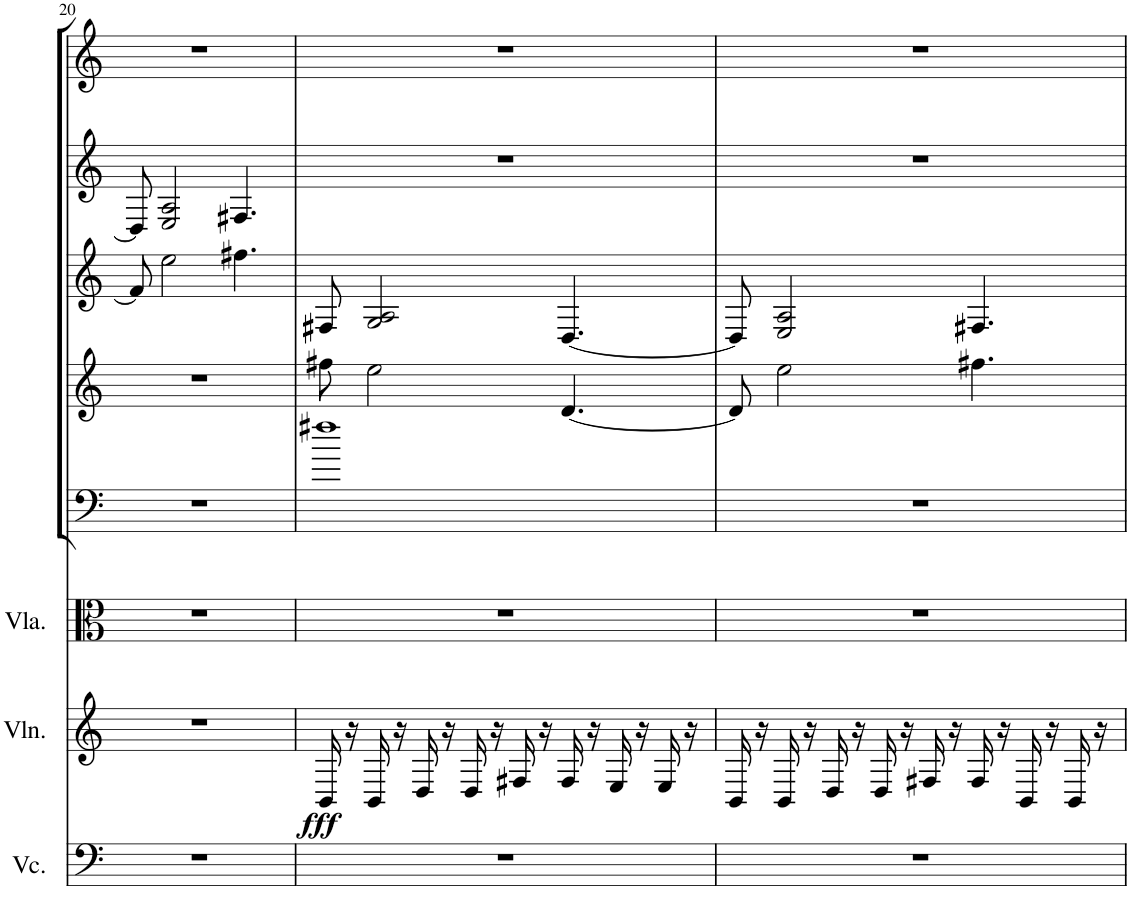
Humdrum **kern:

**kern	**kern	**dynam	**kern	**kern	**kern	**kern	**kern	**kern
*part8	*part7	*part7	*part6	*part5	*part4	*part3	*part2	*part1
*staff8	*staff7	*staff7	*staff6	*staff5	*staff4	*staff3	*staff2	*staff1
*I"Violoncello	*I"Violin	*	*I"Viola	*I"Bassoon	*I"Horn in F	*I"Bb Clarinet	*I"Oboe	*I"Flute
*I'Vc.	*I'Vln.	*	*I'Vla.	*I'Bsn	*I'Hn	*I'Cl	*I'Ob	*I'Fl
!!LO:PB:g=z
*clefF4	*clefG2	*	*clefC3	*clefF4	*clefG2	*clefG2	*clefG2	*clefG2
*	*	*	*	*	*ITrd4c7	*ITrd1c2	*	*
*k[]	*k[]	*	*k[]	*k[]	*k[]	*k[]	*k[]	*k[]
*M4/4	*M4/4	*	*M4/4	*M4/4	*M4/4	*M4/4	*M4/4	*M4/4
=20	=20	=20	=20	=20	=20	=20	=20	=20
1r	1r	.	1r	1r	1r	8f#/]	8D/]	1r
.	.	.	.	.	.	2ee\	2E/ 2A/	.
.	.	.	.	.	.	4.ff#X\	4.F#X/	.
=21	=21	=21	=21	=21	=21	=21	=21	=21
!	!	!LO:DY:b	!	!	!	!	!	!
1r	16BB/	fff	1r	1ff#X	8ff#X\	8F#X/	1r	1r
.	16r	.	.	.	.	.	.	.
.	16BB/	.	.	.	2ee\	2G/ 2A/	.	.
.	16r	.	.	.	.	.	.	.
.	16D/	.	.	.	.	.	.	.
.	16r	.	.	.	.	.	.	.
.	16D/	.	.	.	.	.	.	.
.	16r	.	.	.	.	.	.	.
.	16F#X/	.	.	.	.	.	.	.
.	16r	.	.	.	.	.	.	.
.	16F#/	.	.	.	[4.d/	[4.D/	.	.
.	16r	.	.	.	.	.	.	.
.	16E/	.	.	.	.	.	.	.
.	16r	.	.	.	.	.	.	.
.	16E/	.	.	.	.	.	.	.
.	16r	.	.	.	.	.	.	.
=22	=22	=22	=22	=22	=22	=22	=22	=22
1r	16BB/	.	1r	1r	8d/]	8D/]	1r	1r
.	16r	.	.	.	.	.	.	.
.	16BB/	.	.	.	2ee\	2E/ 2A/	.	.
.	16r	.	.	.	.	.	.	.
.	16D/	.	.	.	.	.	.	.
.	16r	.	.	.	.	.	.	.
.	16D/	.	.	.	.	.	.	.
.	16r	.	.	.	.	.	.	.
.	16F#X/	.	.	.	.	.	.	.
.	16r	.	.	.	.	.	.	.
.	16F#/	.	.	.	4.ff#X\	4.F#X/	.	.
.	16r	.	.	.	.	.	.	.
.	16BB/	.	.	.	.	.	.	.
.	16r	.	.	.	.	.	.	.
.	16BB/	.	.	.	.	.	.	.
.	16r	.	.	.	.	.	.	.
=	=	=	=	=	=	=	=	=
*-	*-	*-	*-	*-	*-	*-	*-	*-
